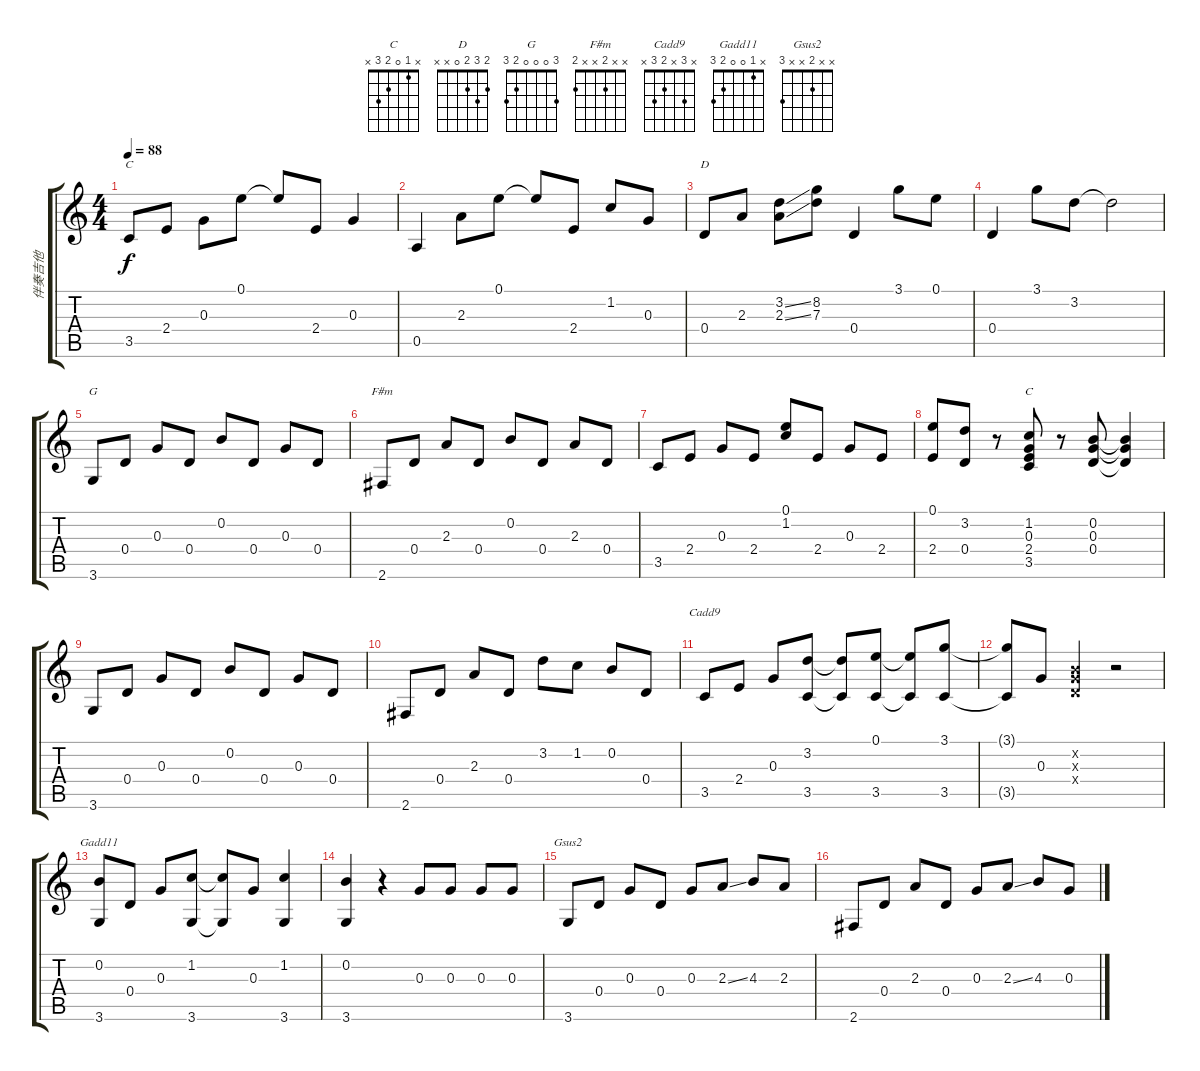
\track ("伴奏吉他" "伴奏吉他") {instrument acousticguitarsteel}
\staff {score tabs}
\tuning (E4 B3 G3 D3 A2 E2) {hide}
\chord ("C" 0 1 0 2 3 x)
\chord ("D" 2 3 2 0 x x)
\chord ("G" 3 0 0 0 2 3)
\chord ("F#m" x x 2 x x 2)
\chord ("C" x 1 0 2 3 x)
\chord ("Cadd9" x 3 x 2 3 x)
\chord ("Gadd11" x 1 0 0 2 3)
\chord ("Gsus2" x x 2 x x 3)
\ts (4 4)
\tempo 88
\clef g2
\ks c
3.5.8{ch "C" dy f} 2.4.8 0.3.8 0.1.8 0.1{t}.8 2.4.8 0.3.4 |
0.5.4 2.3.8 0.1.8 0.1{t}.8 2.4.8 1.2.8 0.3.8 |
0.4.8{ch "D"} 2.3.8 (3.2{ss} 2.3{ss}).8 (8.2 7.3).8 0.4.4 3.1.8 0.1.8 |
0.4.4 3.1.8 3.2.8 3.2{t}.2 |
3.6.8{ch "G"} 0.4.8 0.3.8 0.4.8 0.2.8 0.4.8 0.3.8 0.4.8 |
2.6.8{ch "F#m"} 0.4.8 2.3.8 0.4.8 0.2.8 0.4.8 2.3.8 0.4.8 |
3.5.8 2.4.8 0.3.8 2.4.8 (0.1 1.2).8 2.4.8 0.3.8 2.4.8 |
(0.1 2.4).8 (3.2 0.4).8 r.8 (1.2 0.3 2.4 3.5).8{ch "C"} r.8 (0.2 0.3 0.4).8 (0.2{t} 0.3{t} 0.4{t}).4 |
3.6.8 0.4.8 0.3.8 0.4.8 0.2.8 0.4.8 0.3.8 0.4.8 |
2.6.8 0.4.8 2.3.8 0.4.8 3.2.8 1.2.8 0.2.8 0.4.8 |
3.5.8{ch "Cadd9"} 2.4.8 0.3.8 (3.2 3.5).8 (3.2{t} 3.5{t}).8 (0.1 3.5).8 (0.1{t} 3.5{t}).8 (3.1 3.5).8 |
(3.1{t} 3.5{t}).8 0.3.8 (0.2{x} 0.3{x} 0.4{x}).4 r.2 |
(0.2 3.6).8{ch "Gadd11"} 0.4.8 0.3.8 (1.2 3.6).8 (1.2{t} 3.6{t}).8 0.3.8 (1.2 3.6).4 |
(0.2 3.6).4 r.4 0.3.8 0.3.8 0.3.8 0.3.8 |
3.6.8{ch "Gsus2"} 0.4.8 0.3.8 0.4.8 0.3.8 2.3{ss}.8 4.3.8 2.3.8 |
2.6.8 0.4.8 2.3.8 0.4.8 0.3.8 2.3{ss}.8 4.3.8 0.3.8
